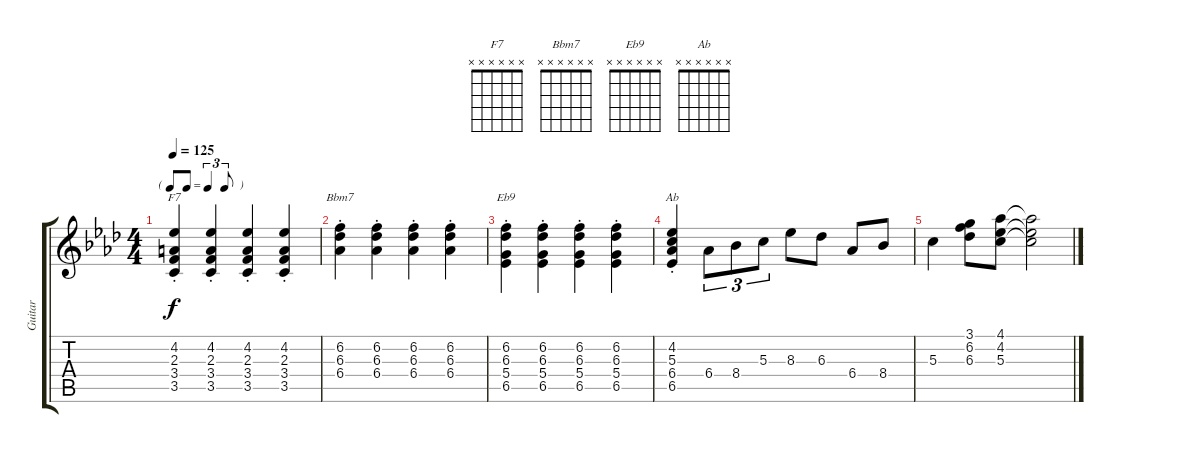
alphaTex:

\track ("Guitar" "Guitar") {instrument electricguitarjazz}
\staff {score tabs}
\tuning (E4 B3 G3 D3 A2 E2) {hide}
\chord ("F7" x x x x x x)
\chord ("Bbm7" x x x x x x)
\chord ("Eb9" x x x x x x)
\chord ("Ab" x x x x x x)
\ts (4 4)
\tf triplet8th
\tempo 125
\clef g2
\ks ab
(4.2{st} 2.3{st} 3.4{st} 3.5{st}).4{ch "F7" dy f} (4.2{st} 2.3{st} 3.4{st} 3.5{st}).4 (4.2{st} 2.3{st} 3.4{st} 3.5{st}).4 (4.2{st} 2.3{st} 3.4{st} 3.5{st}).4 |
(6.2{st} 6.3{st} 6.4{st}).4{ch "Bbm7"} (6.2{st} 6.3{st} 6.4{st}).4 (6.2{st} 6.3{st} 6.4{st}).4 (6.2{st} 6.3{st} 6.4{st}).4 |
(6.2{st} 6.3{st} 5.4{st} 6.5{st}).4{ch "Eb9"} (6.2{st} 6.3{st} 5.4{st} 6.5{st}).4 (6.2{st} 6.3{st} 5.4{st} 6.5{st}).4 (6.2{st} 6.3{st} 5.4{st} 6.5{st}).4 |
(4.2{st} 5.3{st} 6.4{st} 6.5{st}).4{ch "Ab"} 6.4.8{tu (3 2)} 8.4.8{tu (3 2)} 5.3.8{tu (3 2)} 8.3.8 6.3.8 6.4.8 8.4.8 |
5.3.4 (3.1 6.2 6.3).8 (4.1 4.2 5.3).8 (4.1{t} 4.2{t} 5.3{t}).2
